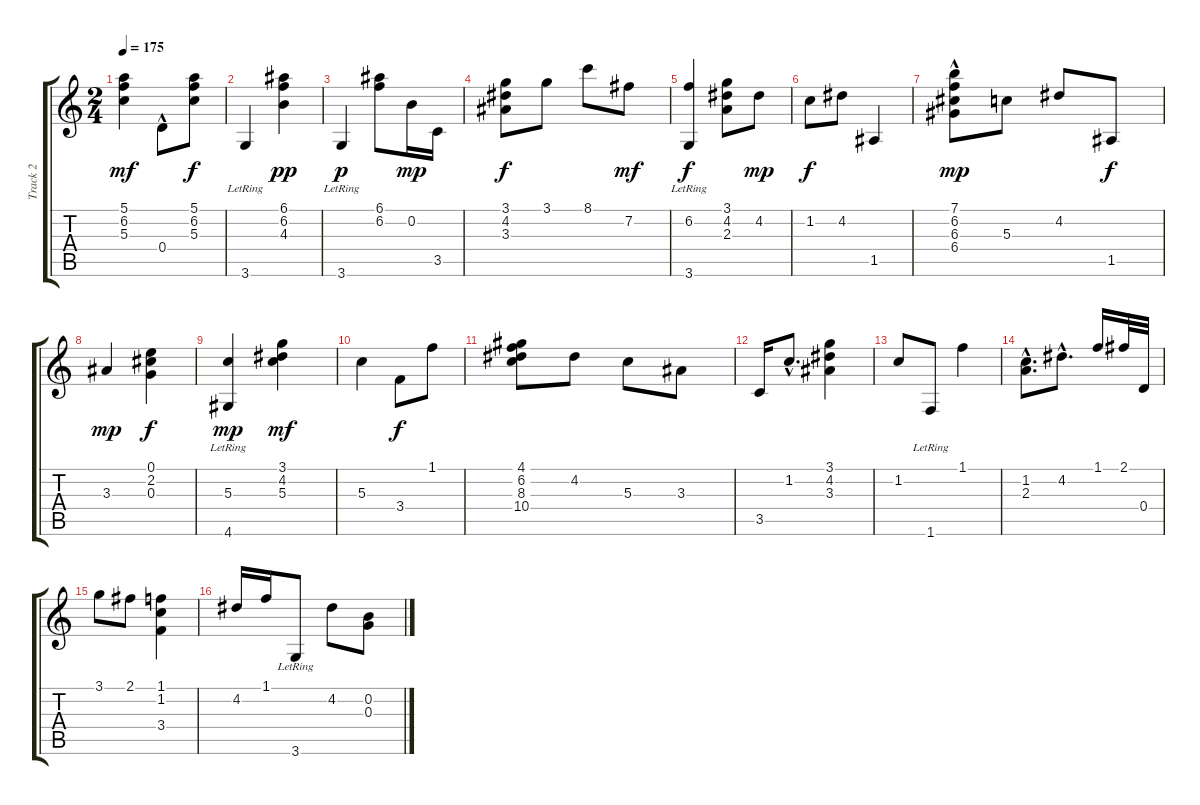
\track ("Track 2" "Track 2") {instrument acousticguitarnylon}
\staff {score tabs}
\tuning (E4 B3 G3 D3 A2 E2) {hide}
\ts (2 4)
\tempo 175
\clef g2
\ks c
(5.1 6.2 5.3).4{dy mf} 0.4{hac}.8 (5.1 6.2 5.3).8{dy f} |
3.6{lr}.4 (6.1 6.2 4.3).4{dy pp} |
3.6{lr}.4{dy p} (6.1 6.2).8 0.2.16{dy mp} 3.5.16 |
(3.1 4.2 3.3).8{dy f} 3.1.8 8.1.8 7.2.8{dy mf} |
(6.2 3.6{lr}).4{dy f} (3.1 4.2 2.3).8 4.2.8{dy mp} |
1.2.8{dy f} 4.2.8 1.5.4 |
(7.1 6.2 6.3{hac} 6.4{hac}).8{dy mp} 5.3.8 4.2.8 1.5.8{dy f} |
3.3.4{dy mp} (0.1 2.2 0.3).4{dy f} |
(5.3 4.6{lr}).4{dy mp} (3.1 4.2 5.3).4{dy mf} |
5.3.4 3.4.8{dy f} 1.1.8 |
(4.1 6.2 8.3 10.4).8 4.2.8 5.3.8 3.3.8 |
3.5.16 1.2{hac}.8{d} (3.1 4.2 3.3).4 |
1.2.8 1.6{lr}.8 1.1.4 |
(1.2{hac} 2.3{hac}).8{d} 4.2{hac}.8{d} 1.1.16 2.1.32 0.4.32 |
3.1.8 2.1.8 (1.1 1.2 3.4).4 |
4.2.16 1.1.16 3.6{lr}.8 4.2.8 (0.2 0.3).8
